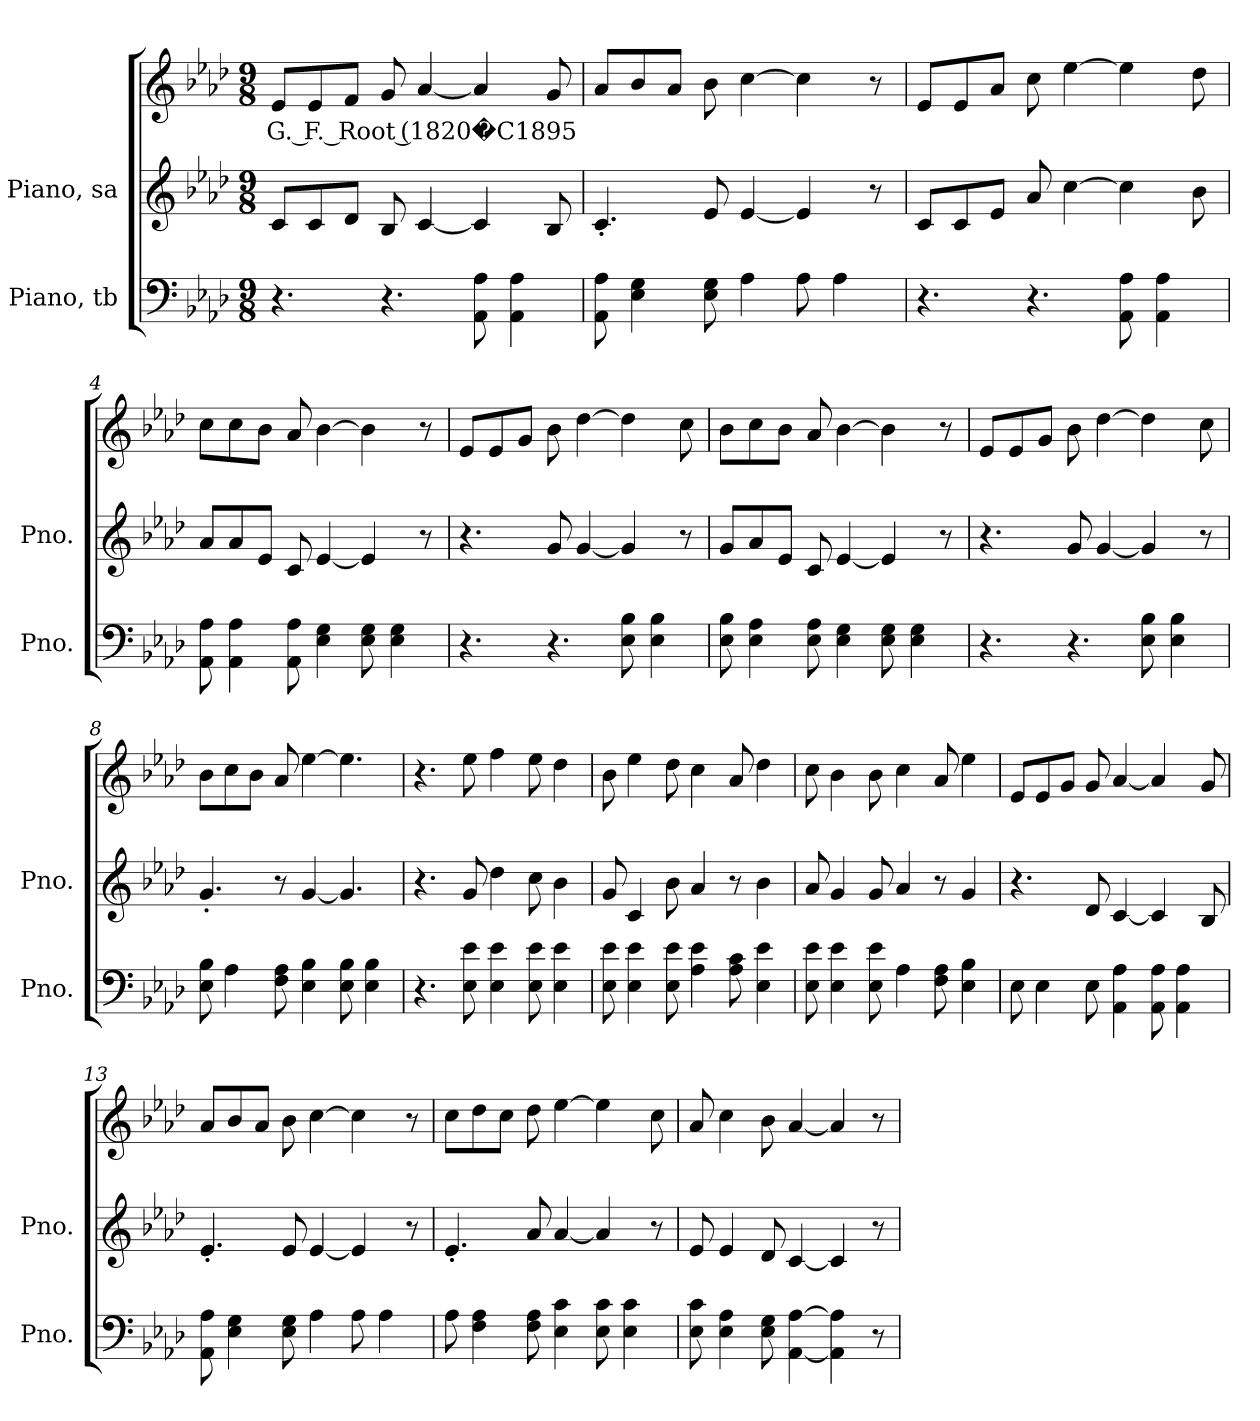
**kern	**kern	**kern	**text
*part2	*part1	*part1	*part1
*staff3	*staff2	*staff1	*staff1
*I"Piano, tb	*I"Piano, sa	*	*
*I'Pno.	*I'Pno.	*	*
*clefF4	*clefG2	*clefG2	*
*k[b-e-a-d-]	*k[b-e-a-d-]	*k[b-e-a-d-]	*
*M9/8	*M9/8	*M9/8	*
*MM60	*MM60	*MM60	*
=1	=1	=1	=1
!	!	!	!LO:LY:b
4.r	8c/L	8e-/L	G. F. Root (1820�C1895
.	8c/	8e-/	.
.	8d-/J	8f/J	.
4.r	8B-/	8g/	.
.	[4c/	[4a-/	.
8AA-\ 8A-\	4c/]	4a-/]	.
4AA-\ 4A-\	.	.	.
.	8B-/	8g/	.
=2	=2	=2	=2
8AA-\ 8A-\	4.c'/	8a-/L	.
4E-\ 4G\	.	8b-/	.
.	.	8a-/J	.
8E-\ 8G\	8e-/	8b-\	.
4A-\	[4e-/	[4cc\	.
8A-\	4e-/]	4cc\]	.
4A-\	.	.	.
.	8r	8r	.
=3	=3	=3	=3
4.r	8c/L	8e-/L	.
.	8c/	8e-/	.
.	8e-/J	8a-/J	.
4.r	8a-/	8cc\	.
.	[4cc\	[4ee-\	.
8AA-\ 8A-\	4cc\]	4ee-\]	.
4AA-\ 4A-\	.	.	.
.	8b-\	8dd-\	.
!!LO:LB:g=z
=4	=4	=4	=4
8AA-\ 8A-\	8a-/L	8cc\L	.
4AA-\ 4A-\	8a-/	8cc\	.
.	8e-/J	8b-\J	.
8AA-\ 8A-\	8c/	8a-/	.
4E-\ 4G\	[4e-/	[4b-\	.
8E-\ 8G\	4e-/]	4b-\]	.
4E-\ 4G\	.	.	.
.	8r	8r	.
=5	=5	=5	=5
4.r	4.r	8e-/L	.
.	.	8e-/	.
.	.	8g/J	.
4.r	8g/	8b-\	.
.	[4g/	[4dd-\	.
8E-\ 8B-\	4g/]	4dd-\]	.
4E-\ 4B-\	.	.	.
.	8r	8cc\	.
=6	=6	=6	=6
8E-\ 8B-\	8g/L	8b-\L	.
4E-\ 4A-\	8a-/	8cc\	.
.	8e-/J	8b-\J	.
8E-\ 8A-\	8c/	8a-/	.
4E-\ 4G\	[4e-/	[4b-\	.
8E-\ 8G\	4e-/]	4b-\]	.
4E-\ 4G\	.	.	.
.	8r	8r	.
=7	=7	=7	=7
4.r	4.r	8e-/L	.
.	.	8e-/	.
.	.	8g/J	.
4.r	8g/	8b-\	.
.	[4g/	[4dd-\	.
8E-\ 8B-\	4g/]	4dd-\]	.
4E-\ 4B-\	.	.	.
.	8r	8cc\	.
=8	=8	=8	=8
8E-\ 8B-\	4.g'/	8b-\L	.
4A-\	.	8cc\	.
.	.	8b-\J	.
8F\ 8A-\	8r	8a-/	.
4E-\ 4B-\	[4g/	[4ee-\	.
8E-\ 8B-\	4.g/]	4.ee-\]	.
4E-\ 4B-\	.	.	.
!!LO:LB:g=z
=9	=9	=9	=9
4.r	4.r	4.r	.
8E-\ 8e-\	8g/	8ee-\	.
4E-\ 4e-\	4dd-\	4ff\	.
8E-\ 8e-\	8cc\	8ee-\	.
4E-\ 4e-\	4b-\	4dd-\	.
=10	=10	=10	=10
8E-\ 8e-\	8g/	8b-\	.
4E-\ 4e-\	4c/	4ee-\	.
8E-\ 8e-\	8b-\	8dd-\	.
4A-\ 4e-\	4a-/	4cc\	.
8A-\ 8c\	8r	8a-/	.
4E-\ 4e-\	4b-\	4dd-\	.
=11	=11	=11	=11
8E-\ 8e-\	8a-/	8cc\	.
4E-\ 4e-\	4g/	4b-\	.
8E-\ 8e-\	8g/	8b-\	.
4A-\	4a-/	4cc\	.
8F\ 8A-\	8r	8a-/	.
4E-\ 4B-\	4g/	4ee-\	.
=12	=12	=12	=12
8E-\	4.r	8e-/L	.
4E-\	.	8e-/	.
.	.	8g/J	.
8E-\	8d-/	8g/	.
4AA-\ 4A-\	[4c/	[4a-/	.
8AA-\ 8A-\	4c/]	4a-/]	.
4AA-\ 4A-\	.	.	.
.	8B-/	8g/	.
!!LO:LB:g=z
=13	=13	=13	=13
8AA-\ 8A-\	4.e-'/	8a-/L	.
4E-\ 4G\	.	8b-/	.
.	.	8a-/J	.
8E-\ 8G\	8e-/	8b-\	.
4A-\	[4e-/	[4cc\	.
8A-\	4e-/]	4cc\]	.
4A-\	.	.	.
.	8r	8r	.
=14	=14	=14	=14
8A-\	4.e-'/	8cc\L	.
4F\ 4A-\	.	8dd-\	.
.	.	8cc\J	.
8F\ 8A-\	8a-/	8dd-\	.
4E-\ 4c\	[4a-/	[4ee-\	.
8E-\ 8c\	4a-/]	4ee-\]	.
4E-\ 4c\	.	.	.
.	8r	8cc\	.
=15	=15	=15	=15
8E-\ 8c\	8e-/	8a-/	.
4E-\ 4A-\	4e-/	4cc\	.
8E-\ 8G\	8d-/	8b-\	.
[4AA-\ [4A-\	[4c/	[4a-/	.
4AA-\] 4A-\]	4c/]	4a-/]	.
8r	8r	8r	.
=	=	=	=
*-	*-	*-	*-
